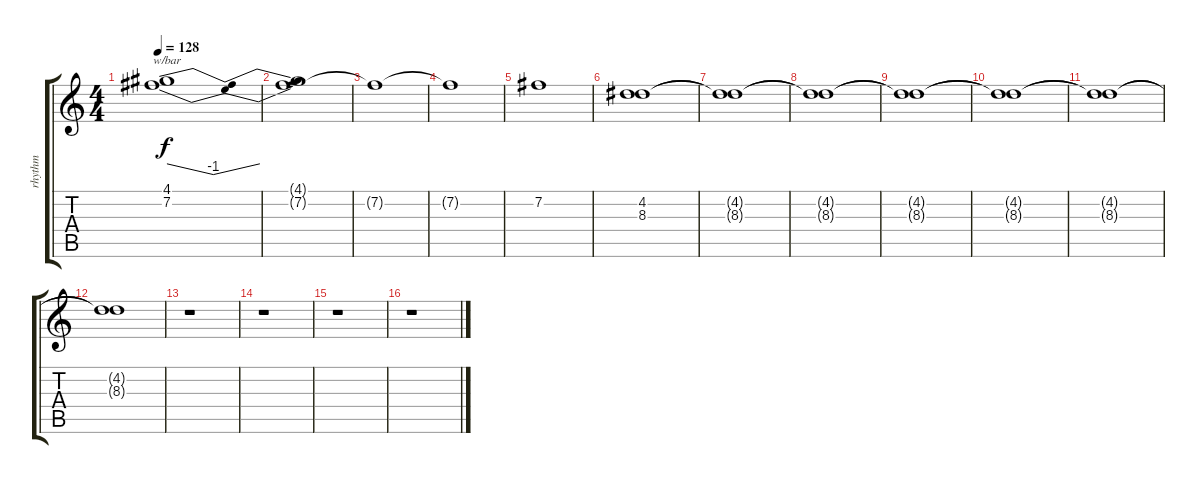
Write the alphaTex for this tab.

\track ("rhythm" "rhythm") {instrument overdrivenguitar}
\staff {score tabs}
\tuning (E4 B3 G3 D3 A2 E2) {hide}
\ts (4 4)
\tempo 128
\clef g2
\ks c
(4.1 7.2{t}).1{tbe (dip default 0 0 30 -4 60 0) dy f} |
(4.1{t} 7.2{t}).1 |
7.2{t}.1 |
7.2{t}.1 |
7.2.1 |
(4.2 8.3).1 |
(4.2{t} 8.3{t}).1 |
(4.2{t} 8.3{t}).1 |
(4.2{t} 8.3{t}).1 |
(4.2{t} 8.3{t}).1 |
(4.2{t} 8.3{t}).1 |
(4.2{t} 8.3{t}).1 |
r.1 |
r.1 |
r.1 |
r.1
